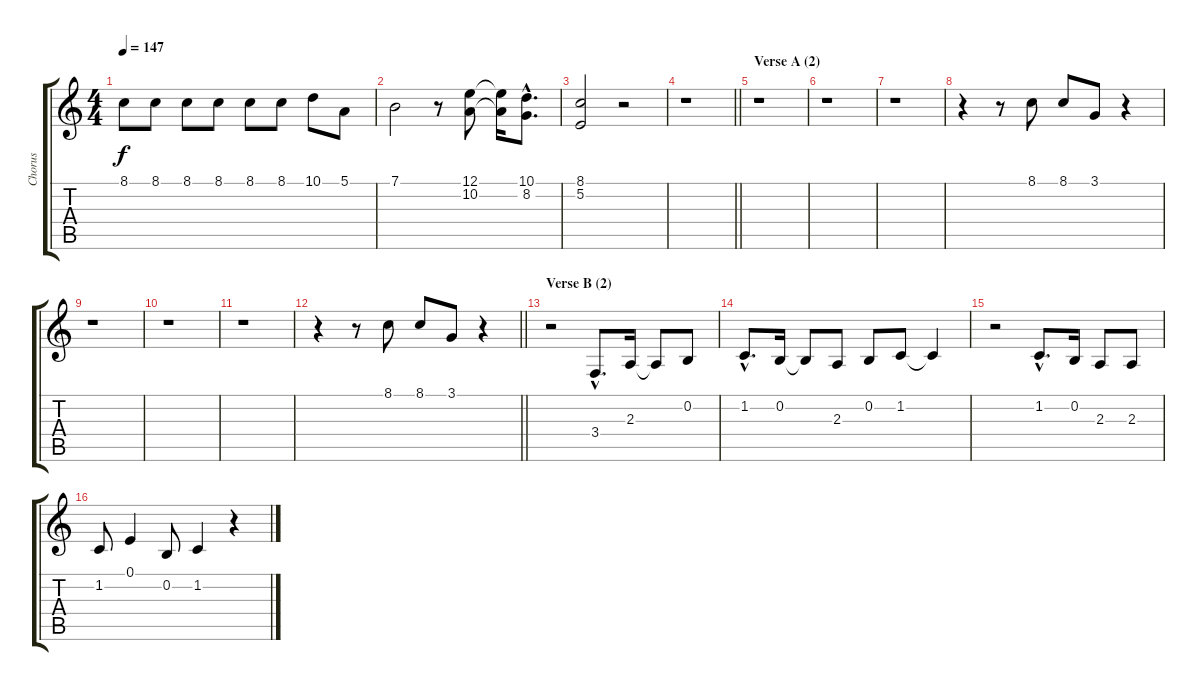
\track ("Chorus" "Chorus") {instrument sopranosax}
\staff {score tabs}
\tuning (E4 B3 G3 D3 A2 E2) {hide}
\ts (4 4)
\tempo 147
\clef g2
\ks aminor
8.1.8{dy f} 8.1.8 8.1.8 8.1.8 8.1.8 8.1.8 10.1.8 5.1.8 |
7.1.2 r.8 (12.1 10.2).8 (12.1{t} 10.2{t}).16 (10.1{hac} 8.2{hac}).8{d} |
(8.1 5.2).2 r.2 |
\barLineRight lightlight
r.1 |
\section ("" "Verse A (2)")
r.1 |
r.1 |
r.1 |
r.4 r.8 8.1.8 8.1.8 3.1.8 r.4 |
r.1 |
r.1 |
r.1 |
\barLineRight lightlight
r.4 r.8 8.1.8 8.1.8 3.1.8 r.4 |
\section ("" "Verse B (2)")
r.2 3.4{hac}.8{d} 2.3.16 2.3{t}.8 0.2.8 |
1.2{hac}.8{d} 0.2.16 0.2{t}.8 2.3.8 0.2.8 1.2.8 1.2{t}.4 |
r.2 1.2{hac}.8{d} 0.2.16 2.3.8 2.3.8 |
1.2.8 0.1.4 0.2.8 1.2.4 r.4
